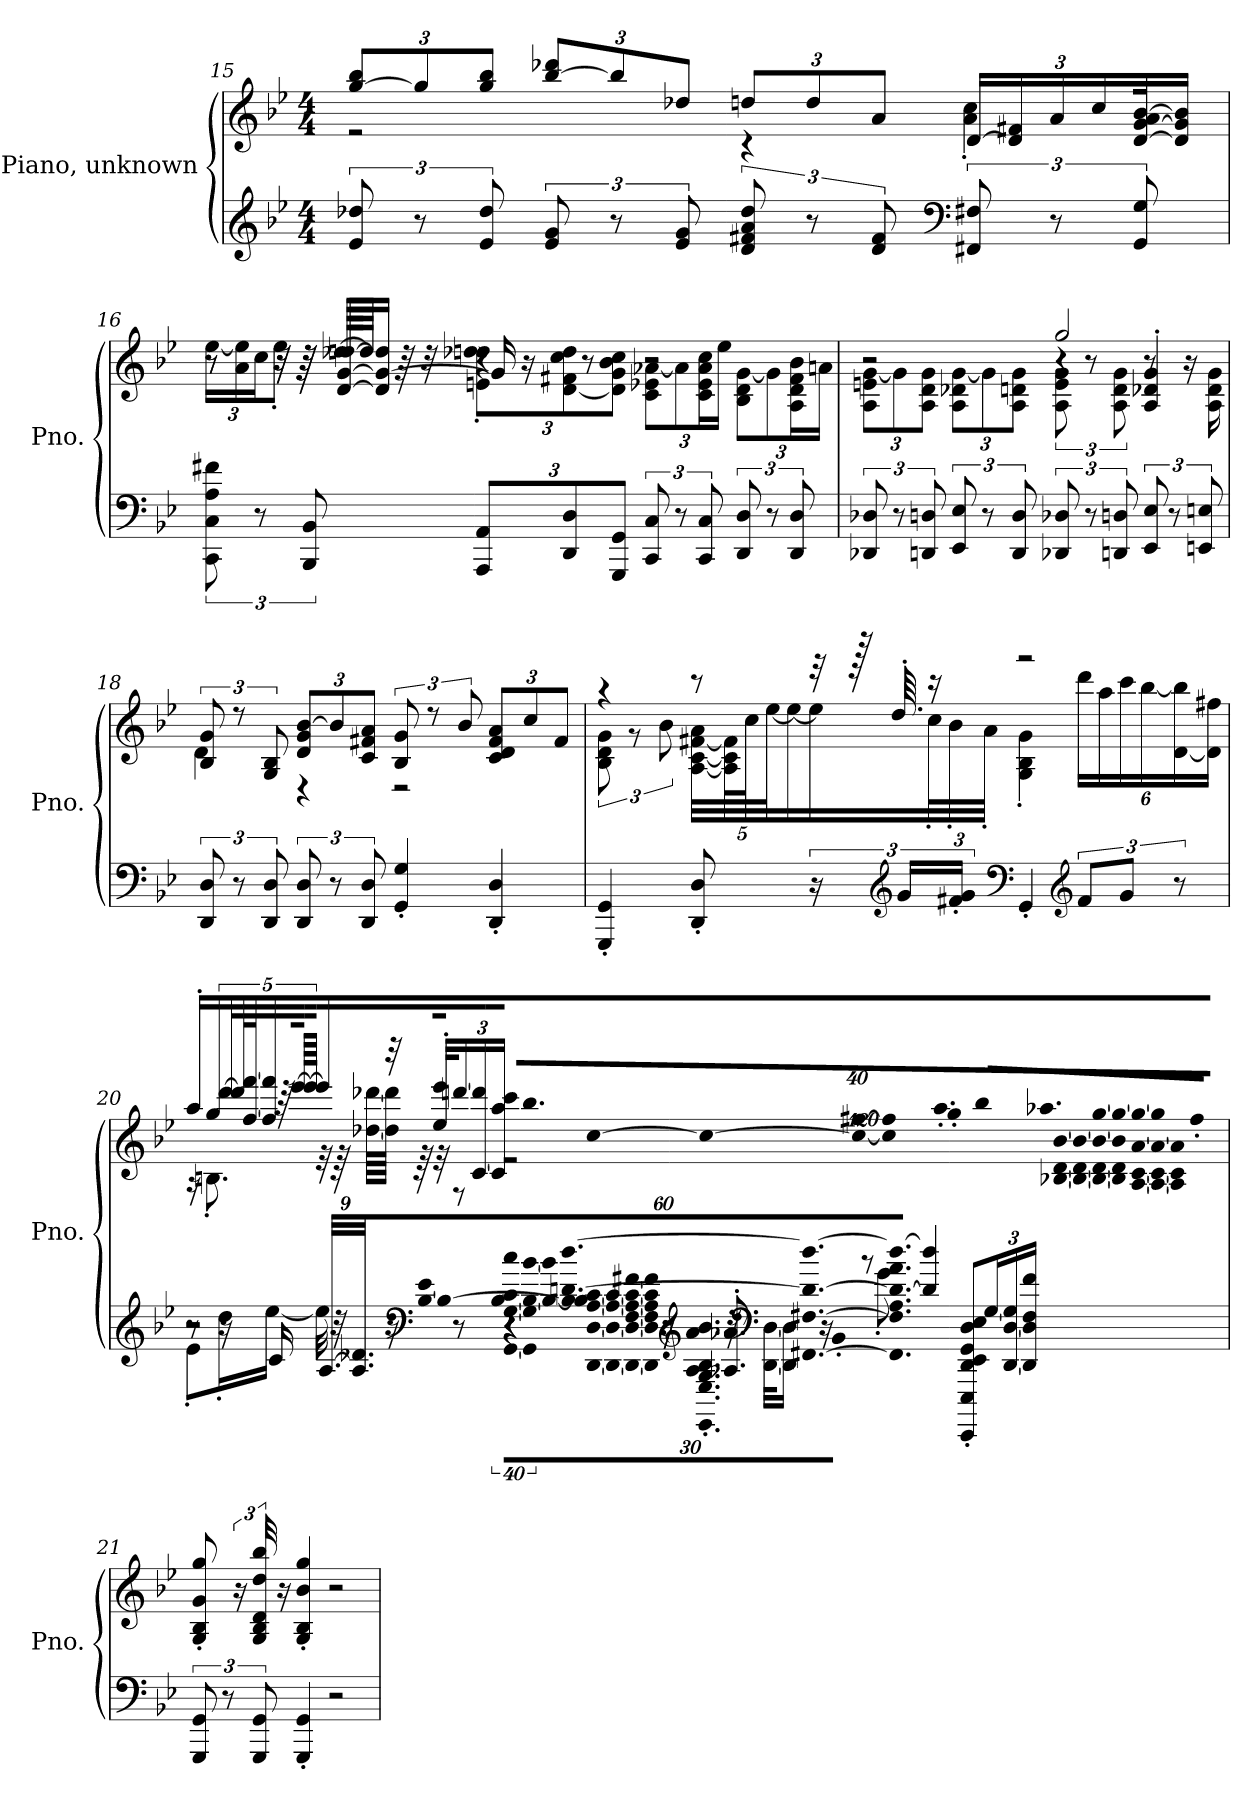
**kern	**kern
*part1	*part1
*staff2	*staff1
*I"Piano, unknown	*
*I'Pno.	*
!!LO:LB:g=z
*clefG2	*clefG2
*k[b-e-]	*k[b-e-]
*M4/4	*M4/4
*	*Xbrackettup
=15	=15
*	*^
12e-/ 12dd-X/	[12gg/ 12bb-/L	2r
12r	12gg/]	.
12e-/ 12dd-/	12gg/ 12bb-/J	.
12e-/ 12g/	[12bb-/ 12ddd-X/L	.
12r	12bb-/]	.
12e-/ 12g/	12dd-X/J	.
12d/ 12f#X/ 12a/ 12dd-/	12ddn/L	4r
12r	12dd/	.
12d/ 12f#/	12a/J	.
*clefF4	*	*
12FF#X/ 12F#X/	[24d/LL	4a\' 4cc\'
.	24d/] 24f#X/	.
12r	24a/	.
.	24cc/	.
12GG/ 12G/	[48d/ [48g/ 48a/ [48b-/K	.
.	16d/] 16g/] 16b-/]JJ	.
!!LO:LB:g=z
=16	=16	=16
*	*	*^
12CC\ 12C\ 12A\ 12f#X\	8r	[24ee-\LL	8r
.	.	24a\ 24ee-\]	.
12r	.	24cc\J	.
.	32r	8ee-'\J	32r
.	64r	.	64r
12BBB-/ 12BB-/	.	.	.
.	[64dd-X/LLLL	.	[64d/ [64g/ [64ddn/KKLL
.	64dd-/JJJJ]	.	16d/] 16g/_ 16dd/]JJ
.	64r	.	.
.	32r	.	.
*Xbrackettup	*	*	*
12AAA/ 12AA/L	4r	12en\' 12dd-X\' 12ddn\'L	16g/]
.	.	.	16r
12DD/ 12D/	.	[12d\ 12f#X\ 12cc\ 12dd\	.
.	.	.	8r
12GGG/ 12GG/J	.	12d\] 12g\ 12b-\ 12cc\J	.
*brackettup	*	*	*
12CC/ 12C/	2r	12c\ 12e-X\ [12a-X\L	2r
12r	.	12a-\]	.
12CC/ 12C/	.	24c\ 24e-\ 24a-\ 24cc\L	.
.	.	24ee-\JJ	.
12DD/ 12D/	.	12B-\ 12d\ [12g\L	.
12r	.	12g\]	.
12DD/ 12D/	.	24A\ 24d\ 24f#\ 24b-\L	.
.	.	24an\JJ	.
!!LO:LB:g=z	!!	!!
=17	=17	=17	=17
12DD-X/ 12D-X/	2r	12A\ 12en\ [12g\L	2r
12r	.	12g\]	.
12DDn/ 12Dn/	.	12A\ 12d\ 12g\J	.
12EE-/ 12E-/	.	12A\ 12d-X\ [12g\L	.
12r	.	12g\]	.
12DD/ 12D/	.	12A\ 12dn\ 12g\J	.
*	*	*brackettup	*
12DD-X/ 12D-X/	2gg/	12A\ 12e\ 12g\	4r
12r	.	12r	.
12DDn/ 12Dn/	.	12A\ 12d\ 12g\	.
12EE-/ 12E-/	.	8r	4A/' 4d-X/' 4g/'
12r	.	.	.
.	.	16r	.
12EEn/ 12En/	.	.	.
.	.	16A\ 16d-\ 16g\	.
*	*	*v	*v
=18	=18	=18
12DD/ 12D/	12B-/ 12g/	4d\
12r	12r	.
12DD/ 12D/	12G/ 12B-/	.
*	*Xbrackettup	*
12DD/ 12D/	12d/ 12g/ [12b-/L	4r
12r	12b-/]	.
12DD/ 12D/	12c/ 12f#X/ 12a/J	.
*	*brackettup	*
4GG/' 4G/'	12B-/ 12g/	2r
.	12r	.
.	12b-/	.
*	*Xbrackettup	*
4DD/' 4D/'	12c/ 12d/ 12f#/ 12a/L	.
.	12cc/	.
.	12f#/J	.
!!LO:PB:g=z	!!
=19	=19	=19
*	*	*brackettup
4GGG/' 4GG/'	4r	12B-\ 12d\ 12g\
.	.	12r
.	.	12b-\
*	*	*Xbrackettup
8DD/' 8D/'	8r	[40A\ [40c\ [40f#X\ 40a\LLL
.	.	80A\] 80c\] 80f#\]L
.	.	80cc\J
.	.	[40ee-\J
.	.	20ee-\_
24r	32r	16ee-\]
.	128r	.
.	64.dd'/	.
*clefG2	*	*
24g/LL	.	.
.	16r	48cc'\L
24f#X/' 24g/'JJ	.	48b-'\
.	.	48a'\JJJ
*clefF4	*	*
4GG'/	2r	4G\' 4B-\' 4g\'
*clefG2	*	*
12f#/L	.	24ddd\LL
.	.	24aa\
12g/J	.	24ccc\
.	.	[24bb-\
12r	.	[24d\ 24bb-\]
.	.	24d\] 24ff#X\JJ
!!LO:LB:g=z	!!
=20	=20	=20
*^	*	*
*	*^	*	*
*	*	*^	*	*
2r	8e-'\L	8r	2r	16aa'/LL	16r
.	.	.	.	16gg/	8.Bn'\
*	*	*	*	*brackettup	*
.	16dd'\L	16r	.	[40ddd/L	.
.	.	.	.	80ddd/L]	.
.	.	.	.	[80ff/ [80fff/J	.
.	.	.	.	40ff/] 40fff/]JJJ	.
.	[16ee-\JJ	16c/	.	.	.
.	.	.	.	80r	.
.	.	.	.	[80eee-/KLLL	.
.	.	.	.	40eee-/JJJ_	.
*	*	*Xbrackettup	*	*	*
.	32ee-\]	[36.A/LLL	.	16eee-/]	32r
.	32r	.	.	.	64r
.	.	36.A/] 36.d-X/	.	.	.
.	.	.	.	.	[64dd-X\ [64ddd-X\LLLL
.	16r	.	.	32r	64dd-\] 64ddd-\]JJJJ
.	.	.	.	.	64r
*clefF4	*	*	*	*	*
!	!	!LO:N:vis=32	!	!	!
.	.	[1920%53B-/ 1920%53e-/	.	.	.
.	.	.	.	32ee-/' 32eee-/'KLL	32r
!	!	!LO:N:vis=64	!	!	!
.	.	640%9B-/K_	.	.	.
*	*	*	*	*Xbrackettup	*
.	8r	36.B-/] [36.dn/ [36.dd/	.	[24dddn/	8r
.	.	[36.FF#X/ [36.F#X/ 36.d/_ 36.dd/_	.	[24c/ 24ddd/]	.
.	.	36.FF#/] 36.F#/] 36.A/ 36.d/_ 36.a/ 36.dd/_JJJ	.	24c/] 24aa/JJ	.
!	!LO:N:vis=32	!	!	!LO:N:vis=32	!
4r	[640%23GG\ [640%23G\ [640%23B-\ 640%23c\ 640%23cc\LLL	4d/] 4dd/]	4r	640%23ccc/LLL	2r
!	!LO:N:vis=32	!	!	!LO:N:vis=32.	!
.	640%23GG\] 640%23G\] 640%23B-\_ [640%23b-\	.	.	1920%103bb-/	.
!	!LO:N:vis=64	!	!	!	!
.	960%17B-\_ 960%17b-\]L	.	.	.	.
!	!LO:N:vis=64	!	!	!LO:N:vis=64	!
.	[960%17DD\ [960%17D\ [960%17A\ 960%17B-\] [960%17c\	.	.	[960%17cc/L	.
!	!LO:N:vis=64	!	!	!LO:N:vis=64	!
.	960%17DD\_ 960%17D\_ 960%17A\_ 960%17c\_	.	.	960%17cc/_	.
!	!LO:N:vis=64	!	!	!LO:N:vis=64	!
.	960%17DD\_ 960%17D\_ [960%17F#\ 960%17A\_ 960%17c\_ [960%17f#X\	.	.	960%17cc/_ [960%17ff#X/	.
!	!LO:N:vis=64	!	!	!LO:N:vis=64	!
.	960%17DD\] 960%17D\] 960%17F#\] 960%17A\] 960%17c\] 960%17f#\]J	.	.	960%17cc/] 960%17ff#/]J	.
.	1920ryy	.	.	1920ryy	.
*clefG2	*	*	*	*	*
!	!LO:N:vis=32.	!	!	!LO:N:vis=32.	!
.	1920%103EE-\' 1920%103E-\' 1920%103G\' 1920%103A\' 1920%103B-\' 1920%103a\' 1920%103b-\'	.	.	1920%103aa'/	.
!	!LO:N:vis=32	!	!	!LO:N:vis=32	!
.	640%23g'\JJJ	.	.	640%23gg'/JJJ	.
16r	.	8CC/' 8C/' 8B-/' 8c/' 8e-/' 8b-/' 8cc/'L	16r	.	.
!	!	!	!	!LO:N:vis=32	!
.	8r	.	.	640%23bb-/LLL	.
!	!	!	!	!LO:N:vis=32.	!
.	.	.	.	1920%103aa-X/	.
8.A-X/' 8.a-X/'	.	.	32r	.	.
!	!	!	!	!LO:N:vis=64	!
.	.	.	.	[960%17B-X/ [960%17d/ [960%17b-/L	.
*clefF4	*	*	*	*	*
.	.	.	[32DD\ [32D\KLL	.	.
!	!	!	!	!LO:N:vis=64	!
.	.	.	.	960%17B-/_ 960%17d/_ 960%17b-/_	.
.	.	[24G/L	16DD\] 16D\]JJ	.	.
!	!	!	!	!LO:N:vis=64	!
.	8g'\	.	.	960%17B-/_ 960%17d/_ 960%17b-/_ [960%17gg/	.
!	!	!	!	!LO:N:vis=64	!
.	.	.	.	960%17B-/] 960%17d/] 960%17b-/] 960%17gg/_	.
!	!	!	!	!LO:N:vis=64	!
.	.	.	.	[960%17A/ [960%17c/ [960%17a/ 960%17gg/_	.
.	.	[24DD/ [24D/ 24G/]	.	.	.
!	!	!	!	!LO:N:vis=64	!
.	.	.	.	960%17A/_ 960%17c/_ 960%17a/_ 960%17gg/]	.
.	.	.	16r	.	.
!	!	!	!	!LO:N:vis=64	!
.	.	.	.	960%17A/] 960%17c/] 960%17a/]J	.
.	.	24DD/] 24D/] 24F#/ 24f#/JJ	.	.	.
!	!	!	!	!LO:N:vis=32	!
.	.	.	.	640%23ff#'/JJJ	.
1920ryy	.	1920ryy	1920ryy	1920ryy	1920ryy
*v	*v	*v	*v	*	*
*	*v	*v
!!LO:LB:g=z
=21	=21
*brackettup	*
12GGG/ 12GG/	8G/' 8B-/' 8g/' 8gg/'
12r	.
*	*brackettup
.	24r
12GGG/ 12GG/	48G/ 48B-/ 48d/ 48dd/ 48bb-/
.	16r
4GGG/' 4GG/'	4G/' 4B-/' 4b-/' 4gg/'
2r	2r
=	=
*-	*-
